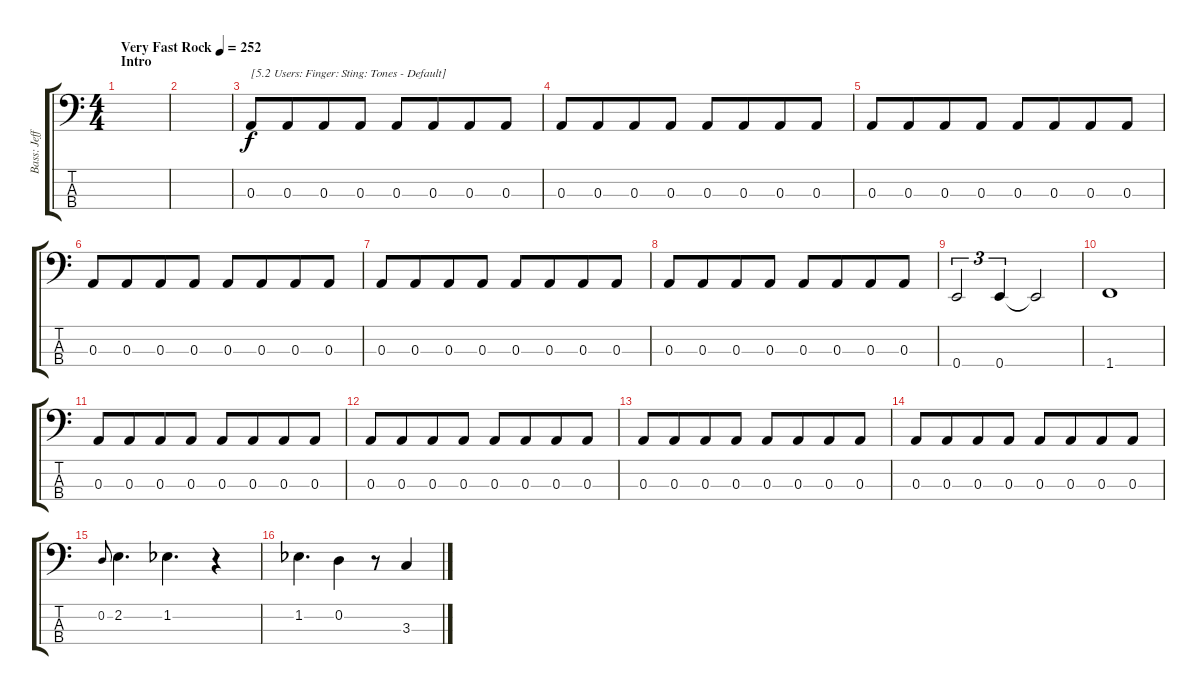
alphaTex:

\track ("Bass: Jeff" "Bass: Jeff") {instrument electricbassfinger}
\staff {score tabs}
\tuning (G2 D2 A1 E1) {hide}
\ts (4 4)
\section ("" "Intro")
\tempo (252 "Very Fast Rock")
\clef f4
\ks c
|
|
0.3.8{txt "[5.2 Users: Finger: Sting: Tones - Default]"} 0.3.8{beam merge} 0.3.8 0.3.8 0.3.8 0.3.8{beam merge} 0.3.8 0.3.8 |
0.3.8 0.3.8{beam merge} 0.3.8 0.3.8 0.3.8 0.3.8{beam merge} 0.3.8 0.3.8 |
0.3.8 0.3.8{beam merge} 0.3.8 0.3.8 0.3.8 0.3.8{beam merge} 0.3.8 0.3.8 |
0.3.8 0.3.8{beam merge} 0.3.8 0.3.8 0.3.8 0.3.8{beam merge} 0.3.8 0.3.8 |
0.3.8 0.3.8{beam merge} 0.3.8 0.3.8 0.3.8 0.3.8{beam merge} 0.3.8 0.3.8 |
0.3.8 0.3.8{beam merge} 0.3.8 0.3.8 0.3.8 0.3.8{beam merge} 0.3.8 0.3.8 |
0.4.2{tu (3 2)} 0.4.4{tu (3 2)} 0.4{t}.2 |
1.4.1 |
0.3.8 0.3.8{beam merge} 0.3.8 0.3.8 0.3.8 0.3.8{beam merge} 0.3.8 0.3.8 |
0.3.8 0.3.8{beam merge} 0.3.8 0.3.8 0.3.8 0.3.8{beam merge} 0.3.8 0.3.8 |
0.3.8 0.3.8{beam merge} 0.3.8 0.3.8 0.3.8 0.3.8{beam merge} 0.3.8 0.3.8 |
0.3.8 0.3.8{beam merge} 0.3.8 0.3.8 0.3.8 0.3.8{beam merge} 0.3.8 0.3.8 |
0.2.8{gr onbeat} 2.2.4{d} 1.2{acc b}.4{d} r.4 |
1.2{acc b}.4{d} 0.2.4 r.8 3.3.4
